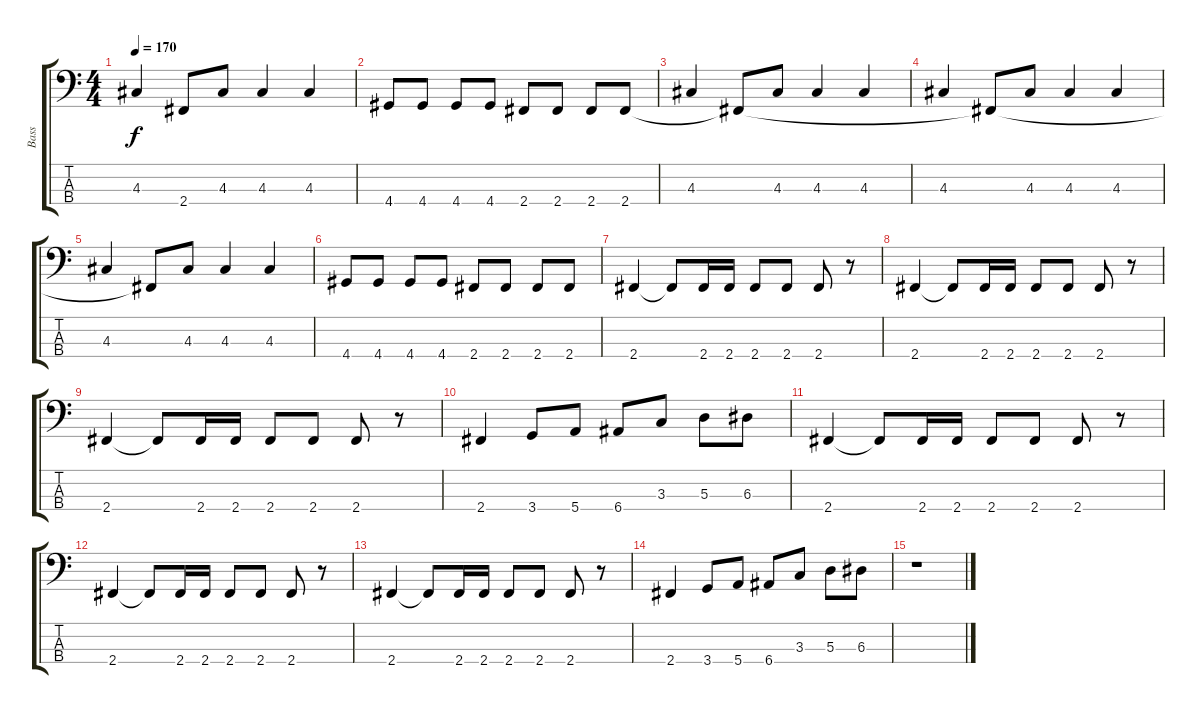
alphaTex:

\track ("Bass" "Bass") {instrument electricbassfinger}
\staff {score tabs}
\tuning (G2 D2 A1 E1) {hide}
\ts (4 4)
\tempo 170
\clef f4
\ks c
4.3.4{dy f} 2.4{t}.8 4.3.8 4.3.4 4.3.4 |
4.4.8 4.4.8 4.4.8 4.4.8 2.4.8 2.4.8 2.4.8 2.4.8 |
4.3.4 2.4{t}.8 4.3.8 4.3.4 4.3.4 |
4.3.4 2.4{t}.8 4.3.8 4.3.4 4.3.4 |
4.3.4 2.4{t}.8 4.3.8 4.3.4 4.3.4 |
4.4.8 4.4.8 4.4.8 4.4.8 2.4.8 2.4.8 2.4.8 2.4.8 |
2.4.4 2.4{t}.8 2.4.16 2.4.16 2.4.8 2.4.8 2.4.8 r.8 |
2.4.4 2.4{t}.8 2.4.16 2.4.16 2.4.8 2.4.8 2.4.8 r.8 |
2.4.4 2.4{t}.8 2.4.16 2.4.16 2.4.8 2.4.8 2.4.8 r.8 |
2.4.4 3.4.8 5.4.8 6.4.8 3.3.8 5.3.8 6.3.8 |
2.4.4 2.4{t}.8 2.4.16 2.4.16 2.4.8 2.4.8 2.4.8 r.8 |
2.4.4 2.4{t}.8 2.4.16 2.4.16 2.4.8 2.4.8 2.4.8 r.8 |
2.4.4 2.4{t}.8 2.4.16 2.4.16 2.4.8 2.4.8 2.4.8 r.8 |
2.4.4 3.4.8 5.4.8 6.4.8 3.3.8 5.3.8 6.3.8 |
r.1
